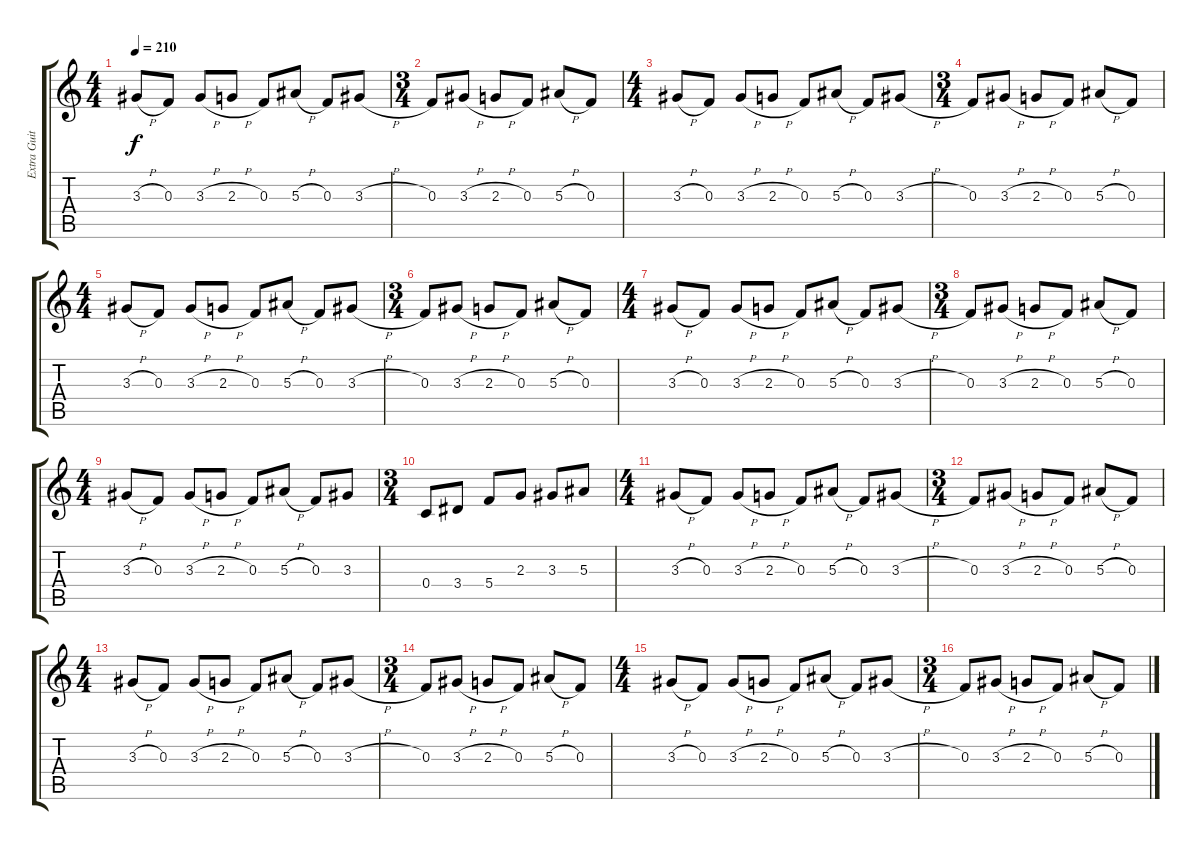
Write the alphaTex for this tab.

\track ("Extra Guitar 1" "Extra Guit") {instrument distortionguitar}
\staff {score tabs}
\tuning (D4 A3 F3 C3 G2 C2) {hide}
\ts (4 4)
\tempo 210
\clef g2
\ks c
3.3{h}.8{dy f} 0.3.8 3.3{h}.8 2.3{h}.8 0.3.8 5.3{h}.8 0.3.8 3.3{h}.8 |
\ts (3 4)
0.3.8 3.3{h}.8 2.3{h}.8 0.3.8 5.3{h}.8 0.3.8 |
\ts (4 4)
3.3{h}.8 0.3.8 3.3{h}.8 2.3{h}.8 0.3.8 5.3{h}.8 0.3.8 3.3{h}.8 |
\ts (3 4)
0.3.8 3.3{h}.8 2.3{h}.8 0.3.8 5.3{h}.8 0.3.8 |
\ts (4 4)
3.3{h}.8 0.3.8 3.3{h}.8 2.3{h}.8 0.3.8 5.3{h}.8 0.3.8 3.3{h}.8 |
\ts (3 4)
0.3.8 3.3{h}.8 2.3{h}.8 0.3.8 5.3{h}.8 0.3.8 |
\ts (4 4)
3.3{h}.8 0.3.8 3.3{h}.8 2.3{h}.8 0.3.8 5.3{h}.8 0.3.8 3.3{h}.8 |
\ts (3 4)
0.3.8 3.3{h}.8 2.3{h}.8 0.3.8 5.3{h}.8 0.3.8 |
\ts (4 4)
3.3{h}.8 0.3.8 3.3{h}.8 2.3{h}.8 0.3.8 5.3{h}.8 0.3.8 3.3.8 |
\ts (3 4)
0.4.8 3.4.8 5.4.8 2.3.8 3.3.8 5.3.8 |
\ts (4 4)
3.3{h}.8 0.3.8 3.3{h}.8 2.3{h}.8 0.3.8 5.3{h}.8 0.3.8 3.3{h}.8 |
\ts (3 4)
0.3.8 3.3{h}.8 2.3{h}.8 0.3.8 5.3{h}.8 0.3.8 |
\ts (4 4)
3.3{h}.8 0.3.8 3.3{h}.8 2.3{h}.8 0.3.8 5.3{h}.8 0.3.8 3.3{h}.8 |
\ts (3 4)
0.3.8 3.3{h}.8 2.3{h}.8 0.3.8 5.3{h}.8 0.3.8 |
\ts (4 4)
3.3{h}.8 0.3.8 3.3{h}.8 2.3{h}.8 0.3.8 5.3{h}.8 0.3.8 3.3{h}.8 |
\ts (3 4)
0.3.8 3.3{h}.8 2.3{h}.8 0.3.8 5.3{h}.8 0.3.8
